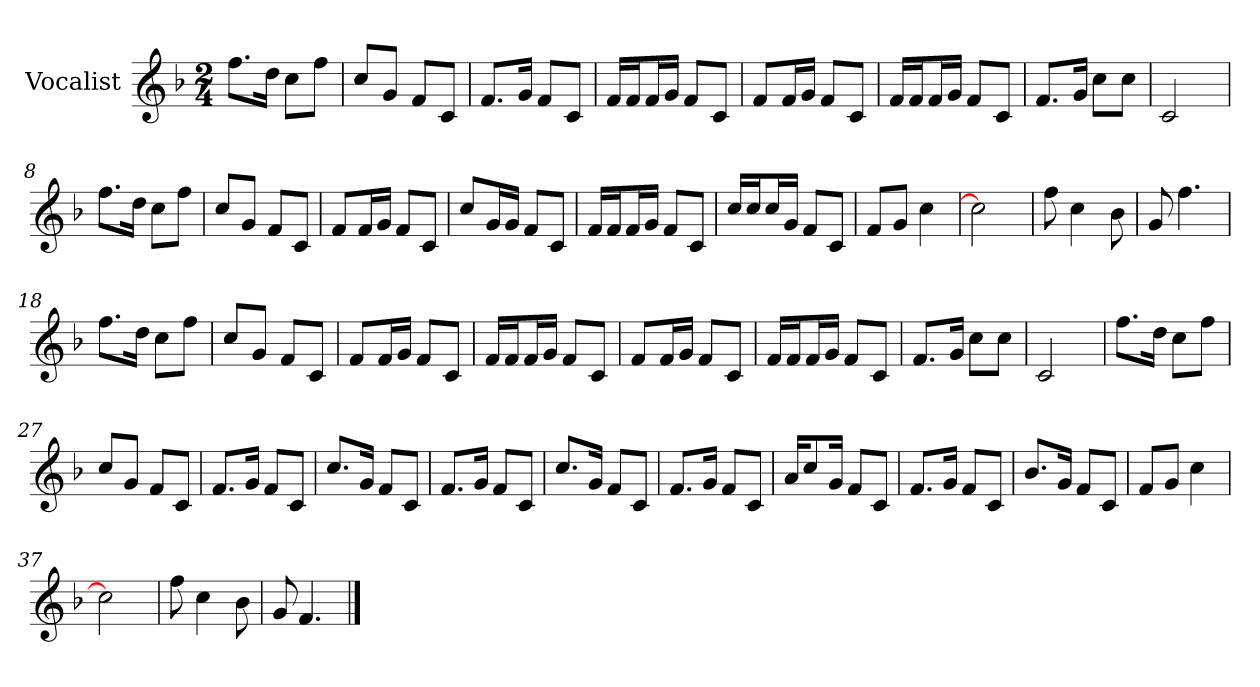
**kern
*part1
*staff1
*I"Vocalist
*k[b-]
*F:
*M2/4
=
8.ffL
16ddJk
8ccL
8ffJ
=1
8ccL
8gJ
8fL
8cJ
=2
8.fL
16gJk
8fL
8cJ
=3
16fLL
16fJ
16fL
16gJJ
8fL
8cJ
=4
8fL
16fL
16gJJ
8fL
8cJ
=5
16fLL
16fJ
16fL
16gJJ
8fL
8cJ
=6
8.fL
16gJk
8ccL
8ccJ
=7
2c
=8
8.ffL
16ddJk
8ccL
8ffJ
=9
8ccL
8gJ
8fL
8cJ
=10
8fL
16fL
16gJJ
8fL
8cJ
=11
8ccL
16gL
16gJJ
8fL
8cJ
=12
16fLL
16fJ
16fL
16gJJ
8fL
8cJ
=13
16ccLL
16ccJ
16ccL
16gJJ
8fL
8cJ
=14
8fL
8gJ
4cc
=15
2cc]
=16
8ff
4cc
8b-
=17
8g
4.ff
=18
8.ffL
16ddJk
8ccL
8ffJ
=19
8ccL
8gJ
8fL
8cJ
=20
8fL
16fL
16gJJ
8fL
8cJ
=21
16fLL
16fJ
16fL
16gJJ
8fL
8cJ
=22
8fL
16fL
16gJJ
8fL
8cJ
=23
16fLL
16fJ
16fL
16gJJ
8fL
8cJ
=24
8.fL
16gJk
8ccL
8ccJ
=25
2c
=26
8.ffL
16ddJk
8ccL
8ffJ
=27
8ccL
8gJ
8fL
8cJ
=28
8.fL
16gJk
8fL
8cJ
=29
8.ccL
16gJk
8fL
8cJ
=30
8.fL
16gJk
8fL
8cJ
=31
8.ccL
16gJk
8fL
8cJ
=32
8.fL
16gJk
8fL
8cJ
=33
16aKL
8cc
16gJk
8fL
8cJ
=34
8.fL
16gJk
8fL
8cJ
=35
8.b-L
16gJk
8fL
8cJ
=36
8fL
8gJ
4cc
=37
2cc]
=38
8ff
4cc
8b-
=39
8g
4.f
==
*-
